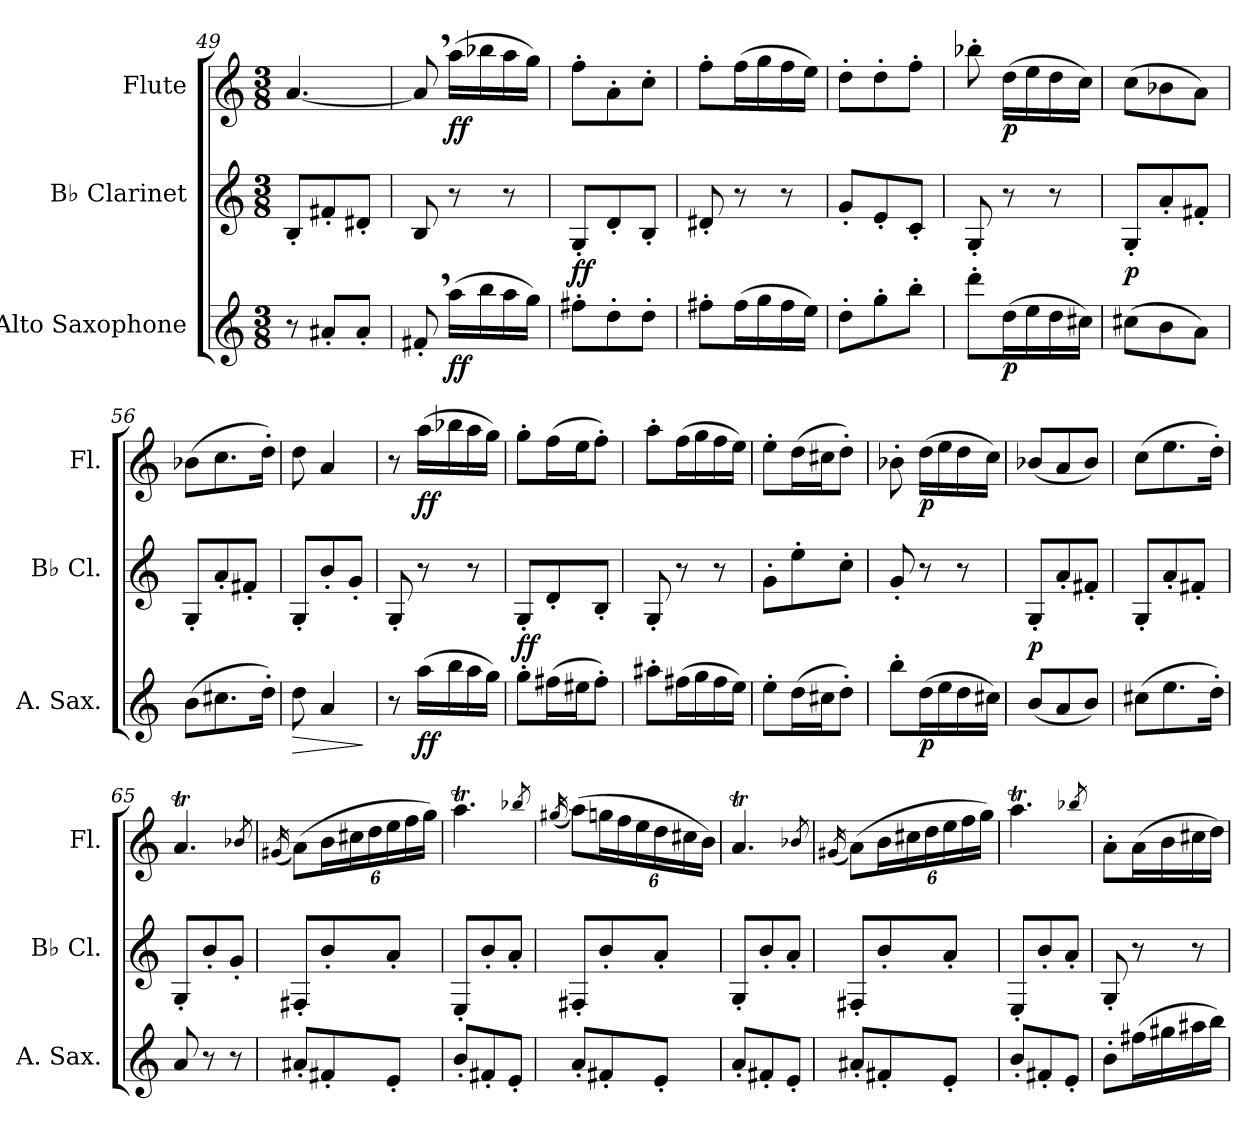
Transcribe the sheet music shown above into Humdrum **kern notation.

**kern	**dynam	**kern	**dynam	**kern	**dynam
*part3	*part3	*part2	*part2	*part1	*part1
*staff3	*staff3	*staff2	*staff2	*staff1	*staff1
*I"Alto Saxophone	*	*I"B♭ Clarinet	*	*I"Flute	*
*I'A. Sax.	*	*I'B♭ Cl.	*	*I'Fl.	*
*clefG2	*	*clefG2	*	*clefG2	*
*ITrd5c9	*	*ITrd1c2	*	*	*
*k[b-e-a-]	*	*k[b-e-]	*	*k[]	*
*M3/8	*	*M3/8	*	*M3/8	*
=49	=49	=49	=49	=49	=49
8r	.	8A'/L	.	[4.a/	.
8c#X'/L	.	8en'/	.	.	.
8c#'/J	.	8c#X'/J	.	.	.
=50	=50	=50	=50	=50	=50
8An',/	.	8A/	.	8a,/]	.
!	!LO:DY:b	!	!	!	!LO:DY:b
(>16cc\LL	ff	8r	.	(>16aa\LL	ff
16dd\	.	.	.	16bb-X\	.
16cc\	.	8r	.	16aa\	.
16b-\JJ)	.	.	.	16gg\JJ)	.
=51	=51	=51	=51	=51	=51
!	!	!	!LO:DY:b	!	!
8an'\L	.	8F'/L	ff	8ff'\L	.
8f'\	.	8c'/	.	8a'\	.
8f'\J	.	8A'/J	.	8cc'\J	.
=52	=52	=52	=52	=52	=52
8an'\L	.	8c#X'/	.	8ff'\L	.
(>16a\L	.	8r	.	(>16ff\L	.
16b-\	.	.	.	16gg\	.
16a\	.	8r	.	16ff\	.
16g\JJ)	.	.	.	16ee\JJ)	.
=53	=53	=53	=53	=53	=53
8f'\L	.	8f'/L	.	8dd'\L	.
8b-'\	.	8d'/	.	8dd'\	.
8dd'\J	.	8B-'/J	.	8ff'\J	.
!!LO:PB:g=z
=54	=54	=54	=54	=54	=54
8ff'\L	.	8F'/	.	8bb-X'\	.
!	!LO:DY:b	!	!	!	!LO:DY:b
(>16f\L	p	8r	.	(>16dd\LL	p
16g\	.	.	.	16ee\	.
16f\	.	8r	.	16dd\	.
16en\JJ)	.	.	.	16cc\JJ)	.
=55	=55	=55	=55	=55	=55
!	!	!	!LO:DY:b	!	!
(>8en\L	.	8F'/L	p	(>8cc\L	.
8d\	.	8g'/	.	8b-X\	.
8c\J)	.	8en'/J	.	8a\J)	.
=56	=56	=56	=56	=56	=56
(>8d\L	.	8F'/L	.	(>8b-X\L	.
8.en\	.	8g'/	.	8.cc\	.
.	.	8en'/J	.	.	.
16f'\Jk)	.	.	.	16dd'\Jk)	.
=57	=57	=57	=57	=57	=57
!	!LO:HP:b	!	!	!	!
8f\	>	8F'/L	.	8dd\	.
4c/	.	8a'/	.	4a/	.
.	.	8f'/J	.	.	.
.	]	.	.	.	.
=58	=58	=58	=58	=58	=58
8r	.	8F'/	.	8r	.
!	!LO:DY:b	!	!	!	!LO:DY:b
(>16cc\LL	ff	8r	.	(>16aa\LL	ff
16dd\	.	.	.	16bb-X\	.
16cc\	.	8r	.	16aa\	.
16b-\JJ)	.	.	.	16gg\JJ)	.
=59	=59	=59	=59	=59	=59
!	!	!	!LO:DY:b	!	!
8b-'\L	.	8F'/L	ff	8gg'\L	.
(>16an\L	.	8c'/	.	(>16ff\L	.
16g#X\J	.	.	.	16ee\J	.
8a'\J)	.	8A'/J	.	8ff'\J)	.
=60	=60	=60	=60	=60	=60
8cc#X'\L	.	8F'/	.	8aa'\L	.
(>16an\L	.	8r	.	(>16ff\L	.
16b-\	.	.	.	16gg\	.
16a\	.	8r	.	16ff\	.
16g\JJ)	.	.	.	16ee\JJ)	.
!!LO:LB:g=z
=61	=61	=61	=61	=61	=61
8g'\L	.	8f'\L	.	8ee'\L	.
(>16f\L	.	8dd'\	.	(>16dd\L	.
16en\J	.	.	.	16cc#X\J	.
8f'\J)	.	8b-'\J	.	8dd'\J)	.
=62	=62	=62	=62	=62	=62
8dd'\L	.	8f'/	.	8b-X'\	.
!	!LO:DY:b	!	!	!	!LO:DY:b
(>16f\L	p	8r	.	(>16dd\LL	p
16g\	.	.	.	16ee\	.
16f\	.	8r	.	16dd\	.
16en\JJ)	.	.	.	16cc\JJ)	.
=63	=63	=63	=63	=63	=63
!	!	!	!LO:DY:b	!	!
(<8d/L	.	8F'/L	p	(<8b-X/L	.
8c/	.	8g'/	.	8a/	.
8d/J)	.	8en'/J	.	8b-/J)	.
=64	=64	=64	=64	=64	=64
(>8en\L	.	8F'/L	.	(>8cc\L	.
8.g\	.	8g'/	.	8.ee\	.
.	.	8en'/J	.	.	.
16f'\Jk)	.	.	.	16dd'\Jk)	.
=65	=65	=65	=65	=65	=65
8c/	.	8F'/L	.	4.aT/	.
8r	.	8a'/	.	.	.
8r	.	8f'/J	.	.	.
.	.	.	.	8qb-X/	.
=66	=66	=66	=66	=66	=66
.	.	.	.	(<16qg#X/	.
8c#X'/L	.	8En'/L	.	(>8a\L)	.
*	*	*	*	*Xbrackettup	*
8An'/	.	8a'/	.	24b\L	.
.	.	.	.	24cc#X\	.
.	.	.	.	24dd\	.
8G'/J	.	8g'/J	.	24ee\	.
.	.	.	.	24ff\	.
.	.	.	.	24gg\JJ)	.
=67	=67	=67	=67	=67	=67
8d'/L	.	8D'/L	.	4.aaT\	.
8An'/	.	8a'/	.	.	.
8G'/J	.	8g'/J	.	.	.
.	.	.	.	8qbb-X/	.
!!LO:LB:g=z
=68	=68	=68	=68	=68	=68
.	.	.	.	(<16qgg#X/	.
8c'/L	.	8En'/L	.	(>8aa\L)	.
8An'/	.	8a'/	.	24ggn\L	.
.	.	.	.	24ff\	.
.	.	.	.	24ee\	.
8G'/J	.	8g'/J	.	24dd\	.
.	.	.	.	24cc#X\	.
.	.	.	.	24b\JJ)	.
=69	=69	=69	=69	=69	=69
8c'/L	.	8F'/L	.	4.aT/	.
8An'/	.	8a'/	.	.	.
8G'/J	.	8g'/J	.	.	.
.	.	.	.	8qb-X/	.
=70	=70	=70	=70	=70	=70
.	.	.	.	(<16qg#X/	.
8c#X'/L	.	8En'/L	.	(>8a\L)	.
8An'/	.	8a'/	.	24b\L	.
.	.	.	.	24cc#X\	.
.	.	.	.	24dd\	.
8G'/J	.	8g'/J	.	24ee\	.
.	.	.	.	24ff\	.
.	.	.	.	24gg\JJ)	.
=71	=71	=71	=71	=71	=71
8d'/L	.	8D'/L	.	4.aaT\	.
8An'/	.	8a'/	.	.	.
8G'/J	.	8g'/J	.	.	.
.	.	.	.	8qbb-X/	.
=72	=72	=72	=72	=72	=72
8d'\L	.	8F'/	.	8a'\L	.
(>16an\L	.	8r	.	(>16a\L	.
16bn\	.	.	.	16b\	.
16cc#X\	.	8r	.	16cc#X\	.
16dd\JJ)	.	.	.	16dd\JJ)	.
=	=	=	=	=	=
*-	*-	*-	*-	*-	*-
